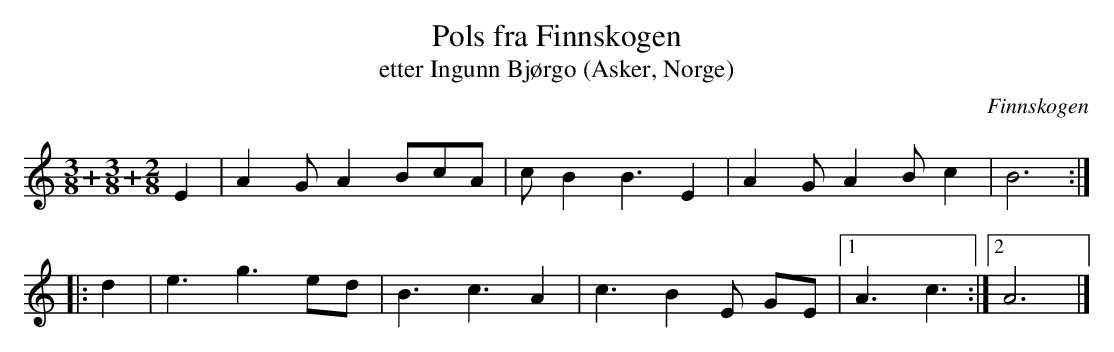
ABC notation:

X:1
T:Pols fra Finnskogen
T:etter Ingunn Bjørgo (Asker, Norge)
O:Finnskogen
M:3/8+3/8+2/8
L:1/8
K:Am
E2|A2G A2 BcA|cB2 B3 E2|A2G A2B c2|B6:|
|:d2|e3 g3 ed|B3 c3 A2|c3 B2E GE|1A3 c3:|2A6|]
